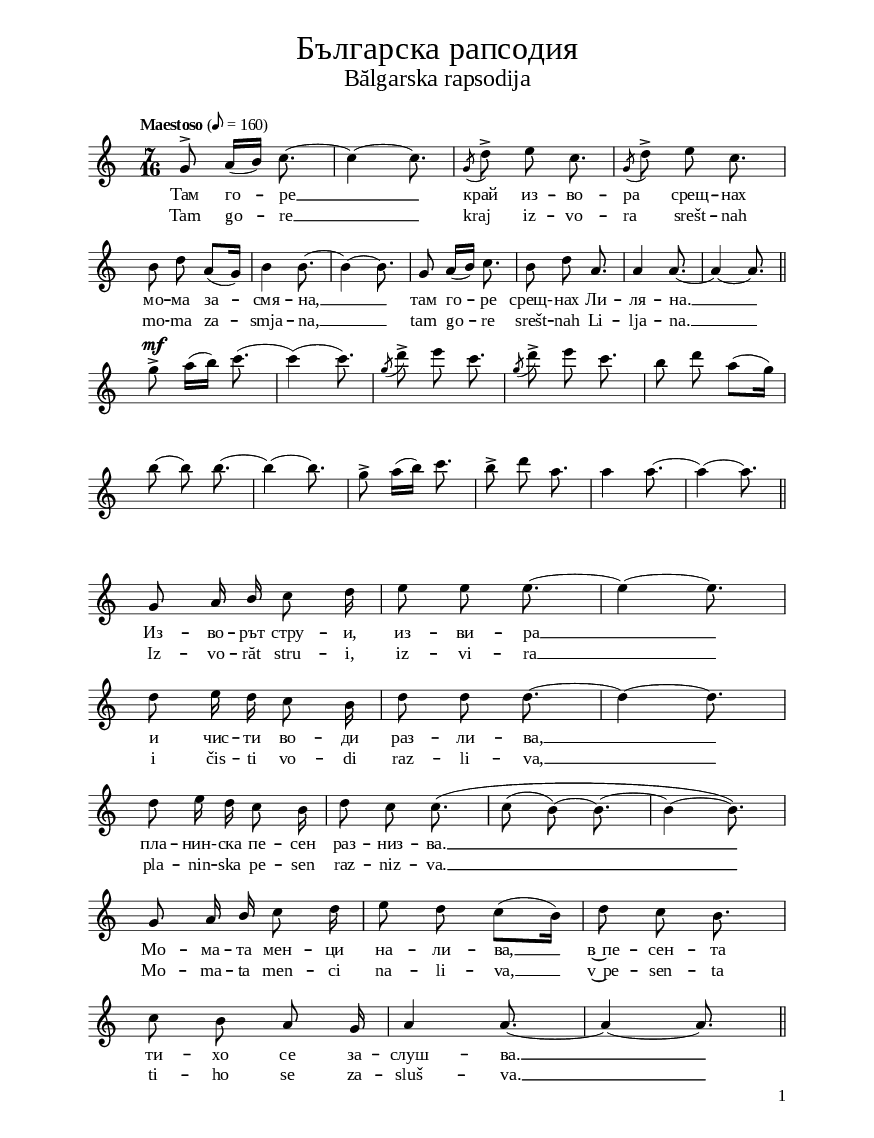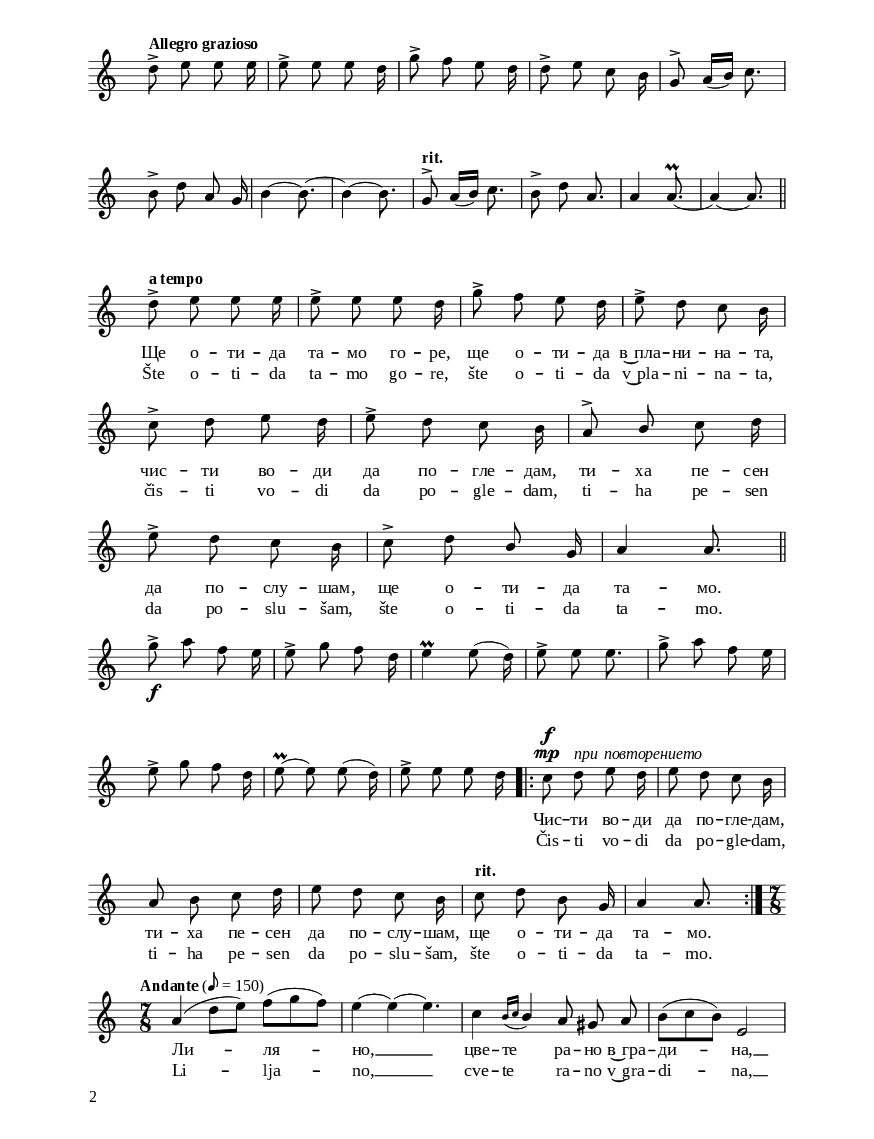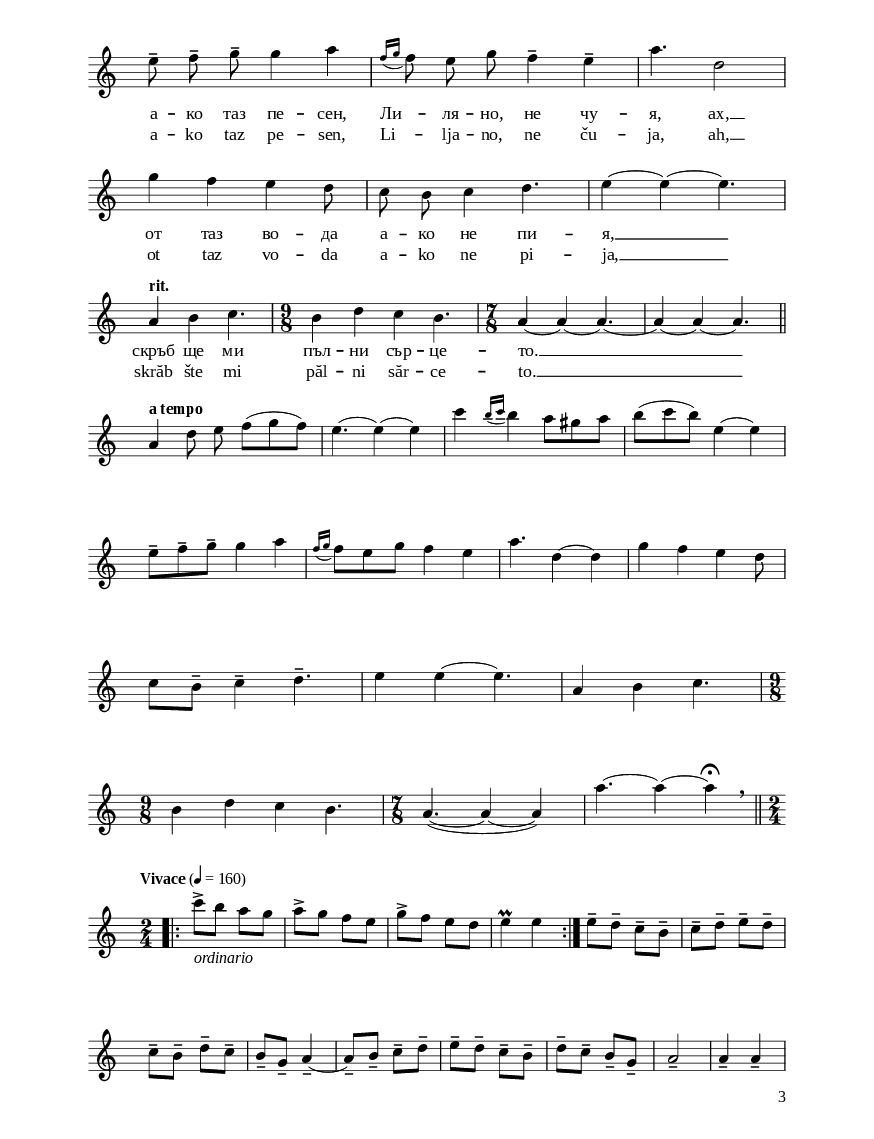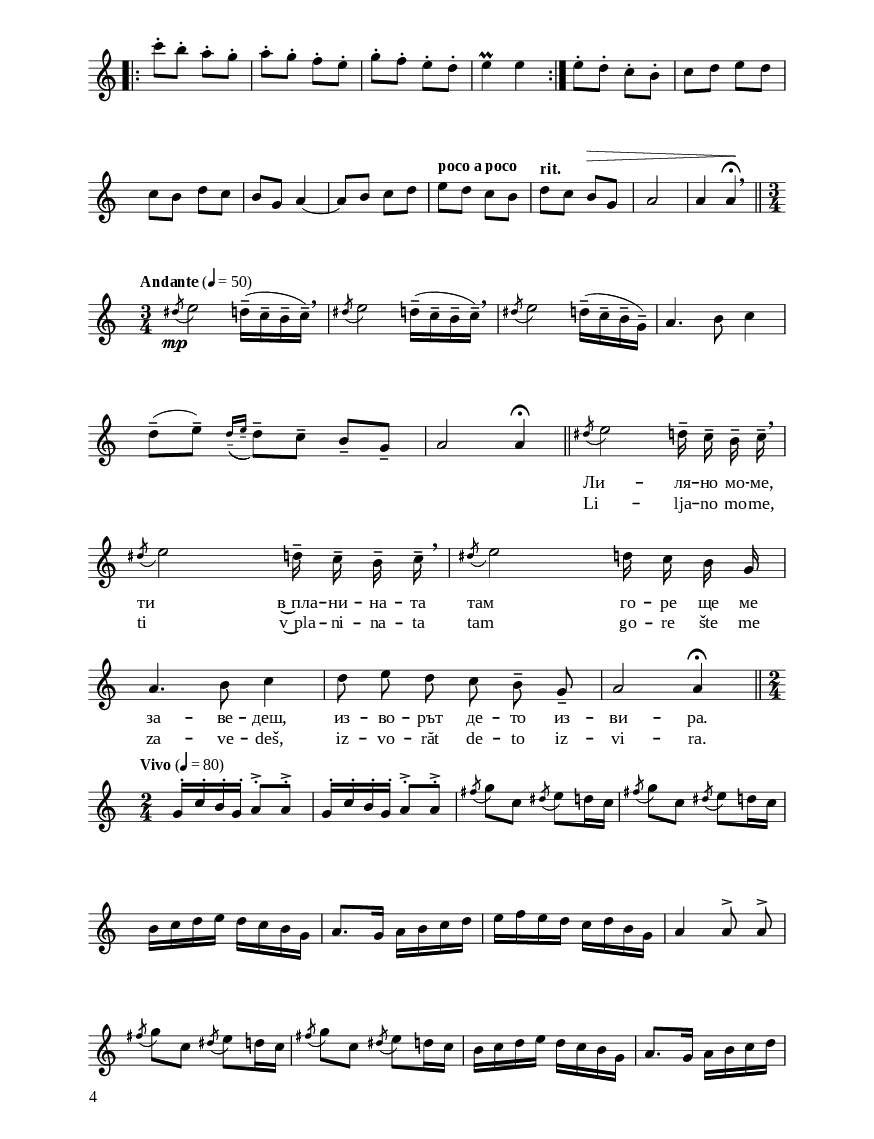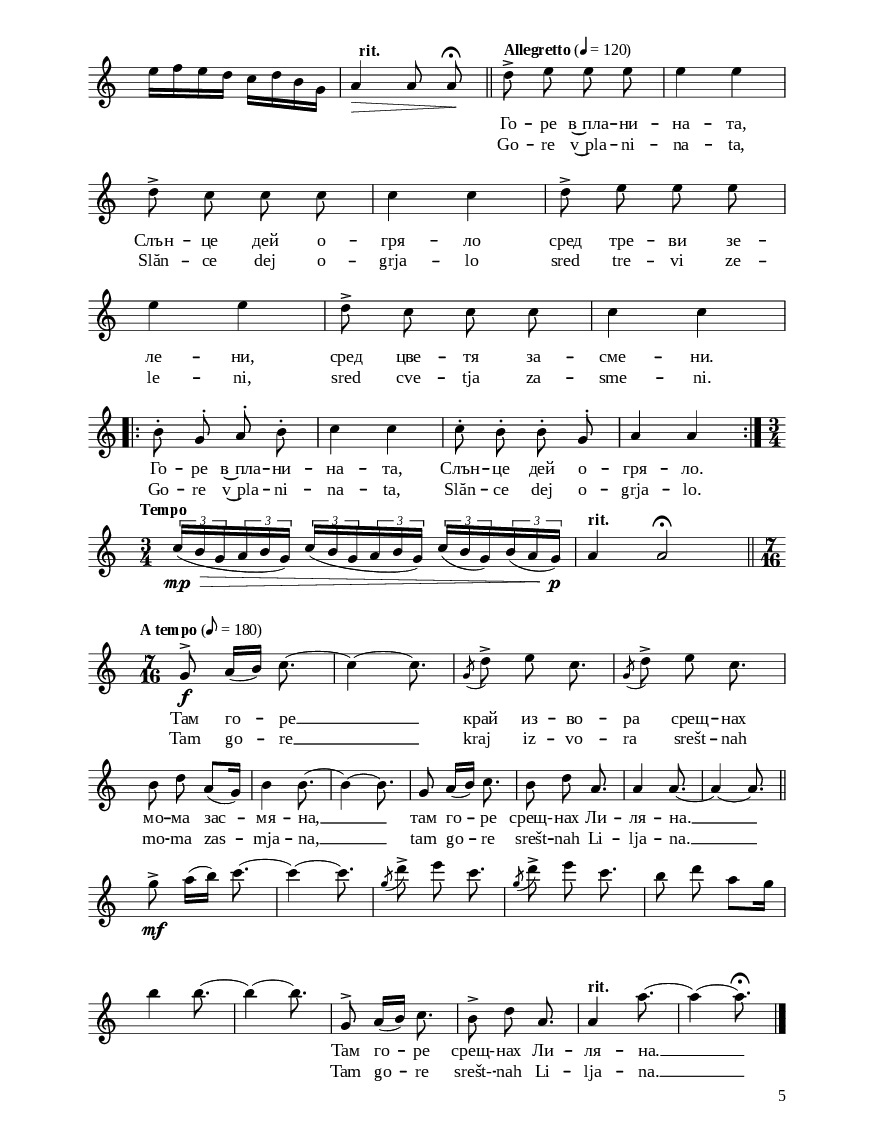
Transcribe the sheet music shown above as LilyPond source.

\version "2.24.2"

\include "include/globals.ily"

\bookpart {
  \label #'ref146
  \tocItem \markup "Българска рапсодия – Bălgarska rapsodija"
  \include "include/bookpart-paper.ily"
  \score {
    \include "include/score-layout.ily"

    \new Voice \relative c' {
      \clef treble
      \key c \major
      \time 7/16
      \tempoFunc "Maestoso" 8 "160"
      \autoBeamOff
      g'8^\accent a16([b]) c8. ~ | \noBreak
      c4 ~ c8. | \noBreak
      \acciaccatura {g8} d'^\accent e c8. | \noBreak
      \acciaccatura {g8} d'^\accent e c8. | \break
      b8 d a([g16]) | \noBreak

      b4 b8. ~| b4 ~ b8. | \noBreak
      g8 a16([b]) c8. | \noBreak
      b8 d a8. | \noBreak
      a4 a8. ~ | a4 ~ a8. | \bar "||" \break

      g'8\accent^\mf  a16[(b)] c8.( | \noBreak
      c4)(c8.) | \noBreak
      \acciaccatura {g8} d'8\accent e c8. | \noBreak
      \acciaccatura {g8} d'8\accent e c8. | \noBreak
      b8 d a([g16]) | \break
      b8 ~ b8 b8. ~ | \noBreak
      b4 ~ b8. | \noBreak
      g8 \accent a16 ([b]) c8. | \noBreak
      b8\accent d a8. | \noBreak
      a4 a8. ~ | \noBreak
      a4 ~ a8. | \bar "||" \break

      g,8 a16 \stemUp b \stemNeutral c8 d16 | \noBreak
      e8 e e8. ~ | \noBreak
      e4 ~ e8. | \break
      d8 e16 d16 c8 b16 | \noBreak
      d8 d d8. ~ | \noBreak

      d4 ~ d8. | \break

      d8 e16 d16 c8 b16 | \noBreak
      d8 c8  c8. \( |\noBreak
      c8( b) ~ b8. ~ | \noBreak
      b4 ~ b8. \) | \break
      g8 a16 \stemUp b \stemNeutral c8 d16 | \noBreak
      e8 d c8([b16]) | \noBreak

      d8 c b8. | \break
      c8 b a g16 | \noBreak
      a4 a8. ~| \noBreak
      a4 ~ a8. | \bar "||" \break
      \tempo "Allegro grazioso" d8^\accent e e e16 | \noBreak
      e8^\accent e e d16 | \noBreak

      g8^\accent f e d16 | \noBreak
      d8^\accent e c b16 | \noBreak
      g8^\accent a16([b]) c8. | \break
      b8^\accent d a g16 | \noBreak
      b4~ b8. ~ | \noBreak
      b4 ~ b8. | \noBreak
      \tempo "rit." g8^\accent a16([b]) c8. | \noBreak

      b8^\accent d a8. | \noBreak
      a4 a8.\prall ~ | \noBreak
      a4 ~ a8. | \bar "||" \break
      \tempo "a tempo" d8\accent e e e16 | \noBreak
      e8\accent e e d16 | \noBreak
      g8\accent f e d16 | \noBreak

      e8\accent d c b16 | \break
      c8\accent d e d16 | \noBreak
      e8\accent d c b16 | \noBreak
      a8^\accent \stemUp b \stemNeutral c d16 | \break

      e8\accent d c b16 | \noBreak
      c8\accent d \stemUp b \stemNeutral g16 | \noBreak
      a4 a8. | \bar "||"  \break
      g'8\f^\accent a f e16 | \noBreak
      e8^\accent g f d16 | \noBreak

      e4 \prall e8 (d16) | \noBreak
      e8^\accent e e8. | \noBreak
      g8^\accent a f e16 | \break
      e8^\accent g f d16 | \noBreak
      e8\prall~ e8 e8 (d16) | \noBreak
      e8^\accent e e d16  |  \noBreak

      \bar ".|:"
      c8 ^\markup{ \dynamic f } ^\mp d^\markup{\italic{при повторението} } e d16 | \noBreak
      e8 d c b16 | \break
      a8 b c d16 | \noBreak
      e8 d c b16 | \noBreak
      \tempo "rit." c8 d b g16 | \noBreak
      a4 a8. | \break \bar ":|."

      \time 7/8  \tempoFunc "Andante" 8 "150" a4 (d8[e]) f8([ g f]) | e4 ~ e4 ~ e4. | \noBreak

      c4 \acciaccatura{ b16[c] } \stemUp b4 \stemNeutral a8 gis a8 |  b8([c b])  e,2 | \break

      e'8\tenuto f\tenuto g\tenuto  g4 a4 |  \noBreak

      \acciaccatura {f16[g]}  f8 e g  f4\tenuto e4\tenuto | \noBreak
      a4. d,2 | \break
      g4 f e d8 | c b c4 d4. | e4 ~ e4 ~ e4. | \break

      \tempo "rit." a,4 b c4. | \time 9/8 b4 d c b4. | \noBreak
      \time 7/8
      a4 ~ a4 ~ a4. ~ | a4 ~ a4 ~ a4. | \bar "||"  \break
      \tempo "a tempo" a4  d8 e  f([ g f]) | e4. ~ e4 ~ e4 |  \noBreak

      c'4 \acciaccatura{ b16[c] } b4 a8 [gis  a] | b8 ( [c8 b]) e,4 ~ e4 | \break


      e8\tenuto[f\tenuto g\tenuto] g4 a4 | \noBreak
      \acciaccatura { f16[g] } f8[e g] f4 e | \noBreak

      a4. d,4 ~ d4 | \noBreak
      g4 f e d8 | \break

      c [b\tenuto] c4\tenuto d4.\tenuto| e4 e4 ~ e4. | \noBreak
      a,4 b c4. | \time 9/8 b4 d c b4. | \noBreak
      \time 7/8 a4.~ ( a4 ~ a4) | a'4. ~ a4 ~ a4 \fermata \breathe | \bar "|" \time 2/4 \break    \bar ".|:-||"

      \tempoFunc "Vivace" 4 "160"  c8_\markup{ \italic {ordinario} }\accent[b] a[g] | \noBreak
      a\accent[g] f[e] | \noBreak
      g\accent[f] e[d] | \noBreak
      e4\prall e | \noBreak \bar ":|."

      e8\tenuto[d]\tenuto c\tenuto[b]\tenuto | \noBreak
      c\tenuto[d]\tenuto e\tenuto[d]\tenuto | \break

      c\tenuto[b]\tenuto d\tenuto[c]\tenuto | \noBreak
      b\tenuto[g]\tenuto a4\tenuto~ | \noBreak
      a8\tenuto[b]\tenuto c\tenuto[d]\tenuto | \noBreak
      e\tenuto[d]\tenuto c\tenuto[b]\tenuto | \noBreak
      d\tenuto[c]\tenuto b\tenuto[g]\tenuto | \noBreak
      a2\tenuto | \noBreak
      a4\tenuto a\tenuto | \break \bar ".|:-|"


      c'8\staccato[b]\staccato a\staccato[g]\staccato | \noBreak
      a\staccato[g]\staccato f\staccato[e]\staccato | \noBreak
      g\staccato[f]\staccato e\staccato[d]\staccato | \noBreak
      e4\prall e | \noBreak  \bar ":|."

      e8\staccato[d]\staccato c\staccato[b]\staccato | \noBreak
      c[d] e[d] | \break

      c[b] d[c] | \noBreak
      b[g] a4~ | \noBreak
      a8[b] c[d] | \noBreak
      \tempo "poco a poco" e [d] c[b] | \noBreak
      \tempo "rit." d [c]  b^\>[g]  | \noBreak
      a2 | \noBreak
      a4 a \! \fermata \breathe | \bar "||" \time 3/4 \break

      \tempoFunc "Andante" 4 "50" \acciaccatura { dis8\mp } e2 d16\tenuto([c\tenuto b\tenuto c\tenuto]) \breathe | \noBreak
      \acciaccatura { dis8 } e2 d16\tenuto([c\tenuto  b\tenuto  c\tenuto]) \breathe | \noBreak
      \acciaccatura { dis8 } e2 d16\tenuto([c\tenuto b\tenuto g\tenuto]) | \noBreak
      a4. b8 c4 \break

      d8\tenuto([e\tenuto]) \acciaccatura { d16\tenuto([e\tenuto] } d8\tenuto)[c\tenuto] b\tenuto [g\tenuto] | \noBreak
      a2 a4 \fermata \bar "||" \noBreak
      \acciaccatura { dis8 } e2 d16\tenuto c\tenuto b\tenuto c\tenuto \breathe | \break
      \acciaccatura { dis8 } e2 d16\tenuto c\tenuto b\tenuto c\tenuto  \breathe | \noBreak

      \acciaccatura { dis8 } e2 d16 c b g | \break
      a4. b8 c4 | \noBreak
      d8 e d c b\tenuto g\tenuto | \noBreak
      a2 a4 \fermata | \noBreak \bar "||" \time 2/4 \break

      \tempoFunc "Vivo" 4 "80" g16^\staccato[c^\staccato b^\staccato g^\staccato] a8^\staccato ^\accent[a^\staccato ^\accent] | \noBreak
      g16^\staccato[c^\staccato b^\staccato g^\staccato] a8^\staccato^\accent[a^\staccato^\accent] | \noBreak
      \acciaccatura { fis'8 } g[c,] \acciaccatura { dis } e[d16 c] | \noBreak
      \acciaccatura { fis8 } g[c,] \acciaccatura { dis } e[d16 c] | \break

      b16[c d e] d[c b g] | \noBreak
      a8.[g16] a[b c d] | \noBreak
      e[f e d] c[d b g] | \noBreak
      a4 a8^\accent a^\accent \break

      \acciaccatura { fis'8 } g[c,] \acciaccatura { dis } e[d16 c] | \noBreak
      \acciaccatura { fis8 } g[c,] \acciaccatura { dis } e[d16 c] | \noBreak
      b[c d e] d[c b g] | \noBreak
      a8.[g16] a[b c d] | \break

      e[f e d] c[d b g] | \noBreak
      \tempo "  rit." a4\>  a8 a \!  \fermata | \bar "||" \noBreak
      \tempoFunc "Allegretto" 4 "120" d^\accent e e e | \noBreak
      e4 e | \break
      d8^\accent c c c | \noBreak

      c4 c | \noBreak
      d8^\accent e e e | \break
      e4 e | \noBreak
      d8^\accent c c c | \noBreak
      c4 c | \break \bar ".|:-|"
      b8^\staccato g^\staccato a^\staccato b^\staccato | \noBreak
      c4 c | \noBreak
      c8^\staccato b^\staccato b^\staccato g^\staccato | \noBreak
      a4 a |
      \time 3/4 \break \bar ":|."

      \override TupletBracket.positions = #'(3 . 3)
      \tempo "Tempo"
      \tuplet 3/2 8 { c16\>\mp([b g a b g]) c16([b g a b g]) c16([b g) b(a g\!\p])  } | \noBreak
      \tempo"rit." a4 a2 \fermata | \bar "||" \time 7/16 \break

      \tempoFunc "A tempo" 8 "180" g8\f^\accent a16([b]) c8.~ | \noBreak
      c4~ c8. | \noBreak
      \acciaccatura { g8 } d'^\accent e c8. | \noBreak
      \acciaccatura { g8 } d'^\accent e c8. | \break
      b8 d a([g16]) | \noBreak
      b4 b8. ~ | b4 ~ b8. |\noBreak
      g8 a16([b]) c8. | \noBreak
      b8 d a8. | \noBreak
      a4 a8. ~ | a4 ~ a8. \bar "||" \break
      g'8\mf\accent a16([b]) c8.~ | \noBreak
      c4~ c8. | \noBreak
      \acciaccatura { g8 } d'8\accent e c8. | \noBreak

      \acciaccatura { g8 } d'8\accent e c8. | \noBreak
      b8 d a[g16]| \break
      b4 b8. ~ | b4 ~ b8. | \noBreak
      g,8^\accent a16([b]) c8. | \noBreak
      b8^\accent d a8. \tempo "rit." | \noBreak
      a4 a'8. ~ | \noBreak
      a4 ~ a8. \fermata | \bar "|."
    }

    \addlyrics {
      Там го -- ре __ край из -- во -- ра срещ -- нах мо -- ма за --
      смя -- на, __ там го -- ре "срещ-" -- нах Ли -- ля -- на. __ ""
      \repeat unfold 21 { \skip 1 }
      Из -- во -- рът стру -- и, из -- ви -- ра __ и чис -- ти во -- ди раз -- ли -- ва, __
      пла -- "нин-" -- ска пе -- сен раз -- низ -- ва. __
      \repeat unfold 1 { \skip 1 }
      Mо -- ма -- та мен -- ци на -- ли -- ва, __
      в~пе -- сен -- та ти -- хо се за -- слуш -- ва. __ ""
      \repeat unfold 31 { \skip 1  }
      Ще о -- ти -- да та -- мо го -- ре, ще о -- ти -- да
      в~пла -- ни -- на -- та, чис -- ти во -- ди да по -- гле -- дам, ти -- ха пе -- сен
      да по -- слу -- шам, ще о -- ти -- да та -- мо.
      \repeat unfold 27 { \skip 2 }
      Чис -- ти во -- ди да по -- гле -- дам, ти -- ха пе -- сен да по -- слу -- шам,
      ще о -- ти -- да та -- мо. Ли -- ля -- но, __
      цве -- те ра -- но в~гра -- ди -- на, __ а -- ко таз пе -- сен,
      Ли -- ля -- но, не чу -- я, ах, __ от таз во -- да а -- ко не пи -- я, __
      скръб ще ми пъл -- ни сър -- це -- то. __ ""
      \repeat unfold 97 { \skip 1 }
      Ли -- ля -- но мо -- ме, ти в~пла -- ни -- на -- та
      там го -- ре ще ме за -- ве -- деш, из -- во -- рът де -- то из -- ви -- ра.
      \repeat unfold 30 { \skip 1 }
      Го -- ре в~пла -- ни -- на -- та, Слън -- це дей о --
      гря -- ло сред тре -- ви зе -- ле -- ни, сред цве -- тя за -- сме -- ни.
      Го -- ре в~пла -- ни -- на -- та, Слън -- це дей о -- гря -- ло.
      \repeat unfold 5 { \skip 1 }
      Там го -- ре __ край из -- во -- ра срещ -- нах мо -- ма зас -- мя -- на, __
      там го -- ре "срещ-" -- нах Ли -- ля -- на. __ ""
      \repeat unfold 13 { \skip 1 }
      Там го -- ре "срещ-" -- нах Ли -- ля -- на. __ ""
    }

    \addlyrics {
      Tam go -- re __ kraj iz -- vo -- ra srešt -- nah mo -- ma za --
      smja -- na, __ tam go -- re srešt -- nah Li -- lja -- na. __ ""
      \repeat unfold 21 { \skip 1 }
      Iz -- vo -- răt stru -- i, iz -- vi -- ra __ i čis -- ti vo -- di raz -- li -- va, __
      pla -- nin -- ska pe -- sen raz -- niz -- va. __
      \repeat unfold 1 { \skip 1 }
      Mo -- ma -- ta men -- ci na -- li -- va, __
      v~pe -- sen -- ta ti -- ho se za -- sluš -- va. __ ""
      \repeat unfold 31 { \skip 1 }
      Šte o -- ti -- da ta -- mo go -- re, šte o -- ti -- da
      v~pla -- ni -- na -- ta, čis -- ti vo -- di da po -- gle -- dam, ti -- ha pe -- sen
      da po -- slu -- šam, šte o -- ti -- da ta -- mo.
      \repeat unfold 27 { \skip 1 }
      Čis -- ti vo -- di da po -- gle -- dam, ti -- ha pe -- sen da po -- slu -- šam,
      šte o -- ti -- da ta -- mo. Li -- lja -- no, __
      cve -- te ra -- no v~gra -- di -- na, __ a -- ko taz pe -- sen,
      Li -- lja -- no, ne ču -- ja, ah, __ ot taz vo -- da a -- ko ne pi -- ja, __
      skrăb šte mi păl -- ni săr -- ce -- to. __ ""
      \repeat unfold 97 { \skip 1 }
      Li -- lja -- no mo -- me, ti v~pla -- ni -- na -- ta
      tam go -- re šte me za -- ve -- deš, iz -- vo -- răt de -- to iz -- vi -- ra.
      \repeat unfold 30 { \skip 1 }
      Go -- re v~pla -- ni -- na -- ta, Slăn -- ce dej o --
      grja -- lo sred tre -- vi ze -- le -- ni, sred cve -- tja za -- sme -- ni.
      Go -- re v~pla -- ni -- na -- ta, Slăn -- ce dej o -- grja -- lo.
      \repeat unfold 5 { \skip 1 }
      Tam go -- re __ kraj iz -- vo -- ra srešt -- nah mo -- ma zas -- mja -- na, __
      tam go -- re srešt -- nah Li -- lja -- na. __ ""
      \repeat unfold 13 { \skip 1 }
      Tam go -- re "srešt-" -- nah Li -- lja -- na. __ ""
    }

    \header {
      title = \titleFunc "Българска рапсодия" "Bălgarska rapsodija"
    }

    \midi{}

  } % score

  \pageBreak
  % include foreign translation(s) of the song
  \version "2.24.2"

\markup \fill-line { \fontsize #deTitleFontSize "Bulgarische Rapsodie" }
\markup \null
\markup \null

\markup \fontsize #deCoupletFontSize {
  \hspace #15
  \override #`(baseline-skip . ,deCoupletBaselineSkip)

  \column {

    \line { " "Dort oben bei der Quelle habe ich }

    \line { " "ein lächelndes Mädchen getroffen,}

    \line { " "dort oben habe ich Liljana getroffen.}

    \line { " "   }

    \line { " "Die Quelle strömt und quillt,}

    \line { " "und vergießt das reine Wasser}

    \line { " "und stimmt ein Berglied an.}

    \line { " "Das Mädchen füllt die Kupferkessel}

    \line { " "und lauscht dem Lied.}

    \line { " "   }

    \line { " "Ich werde dort hinaufgehen,}

    \line { " "ich werde in die Berge gehen,}

    \line { " "damit ich dem reinen Wasser zuschaue }

    \line { " "und dem leisen Lied lausche,}

    \line { " "ich gehe dorthin.}
    \line { " "   }

    \line { " "Damit ich dem reinen Wasser zuschaue,}

    \line { " "damit ich dem leisen Lied lausche,}

    \line { " " werde ich dorthin gehen.}

    \line { " "   }

    \line { " "Oh, Liliana, frühe Blume im Garten,}

    \line { " "wenn ich dieses Lied, oh, Liliana, nicht höre, ah,}

    \line { " " wenn ich von diesem Wasser nicht trinke}

    \line { " "wird Gram mein Herz erfüllen.}

    \line { " "   }

    \line { " "Oh, Liliana, Mädchen,}

    \line { " "du wirst mich dort hinauf ins Gebirge bringen,}

    \line { " "dorthin, wo die Quelle entspringt.}

    \line { " "   }

    \line { " "Oben im Gebirge,}

    \line { " "wo die Sonne aufgeschienen hat,}

    \line { " "zwischen den grünen Gräsern,}

    \line { " "zwischen den lächelnden Blumen.}

    \line { " "Oben im Gebirge,}

    \line { " "wo die Sonne aufgeschienen hat.}
    \line { " "Oben im Gebirge,}

    \line { " "wo die Sonne aufgeschienen hat.}
    \line { " "   }

    \line { " "Dort oben bei der Quelle }

    \line { " "traf ich ein lächelndes Mädchen,}

    \line { " "dort oben traf ich Liljana.}

  }
}


} % bookpart
